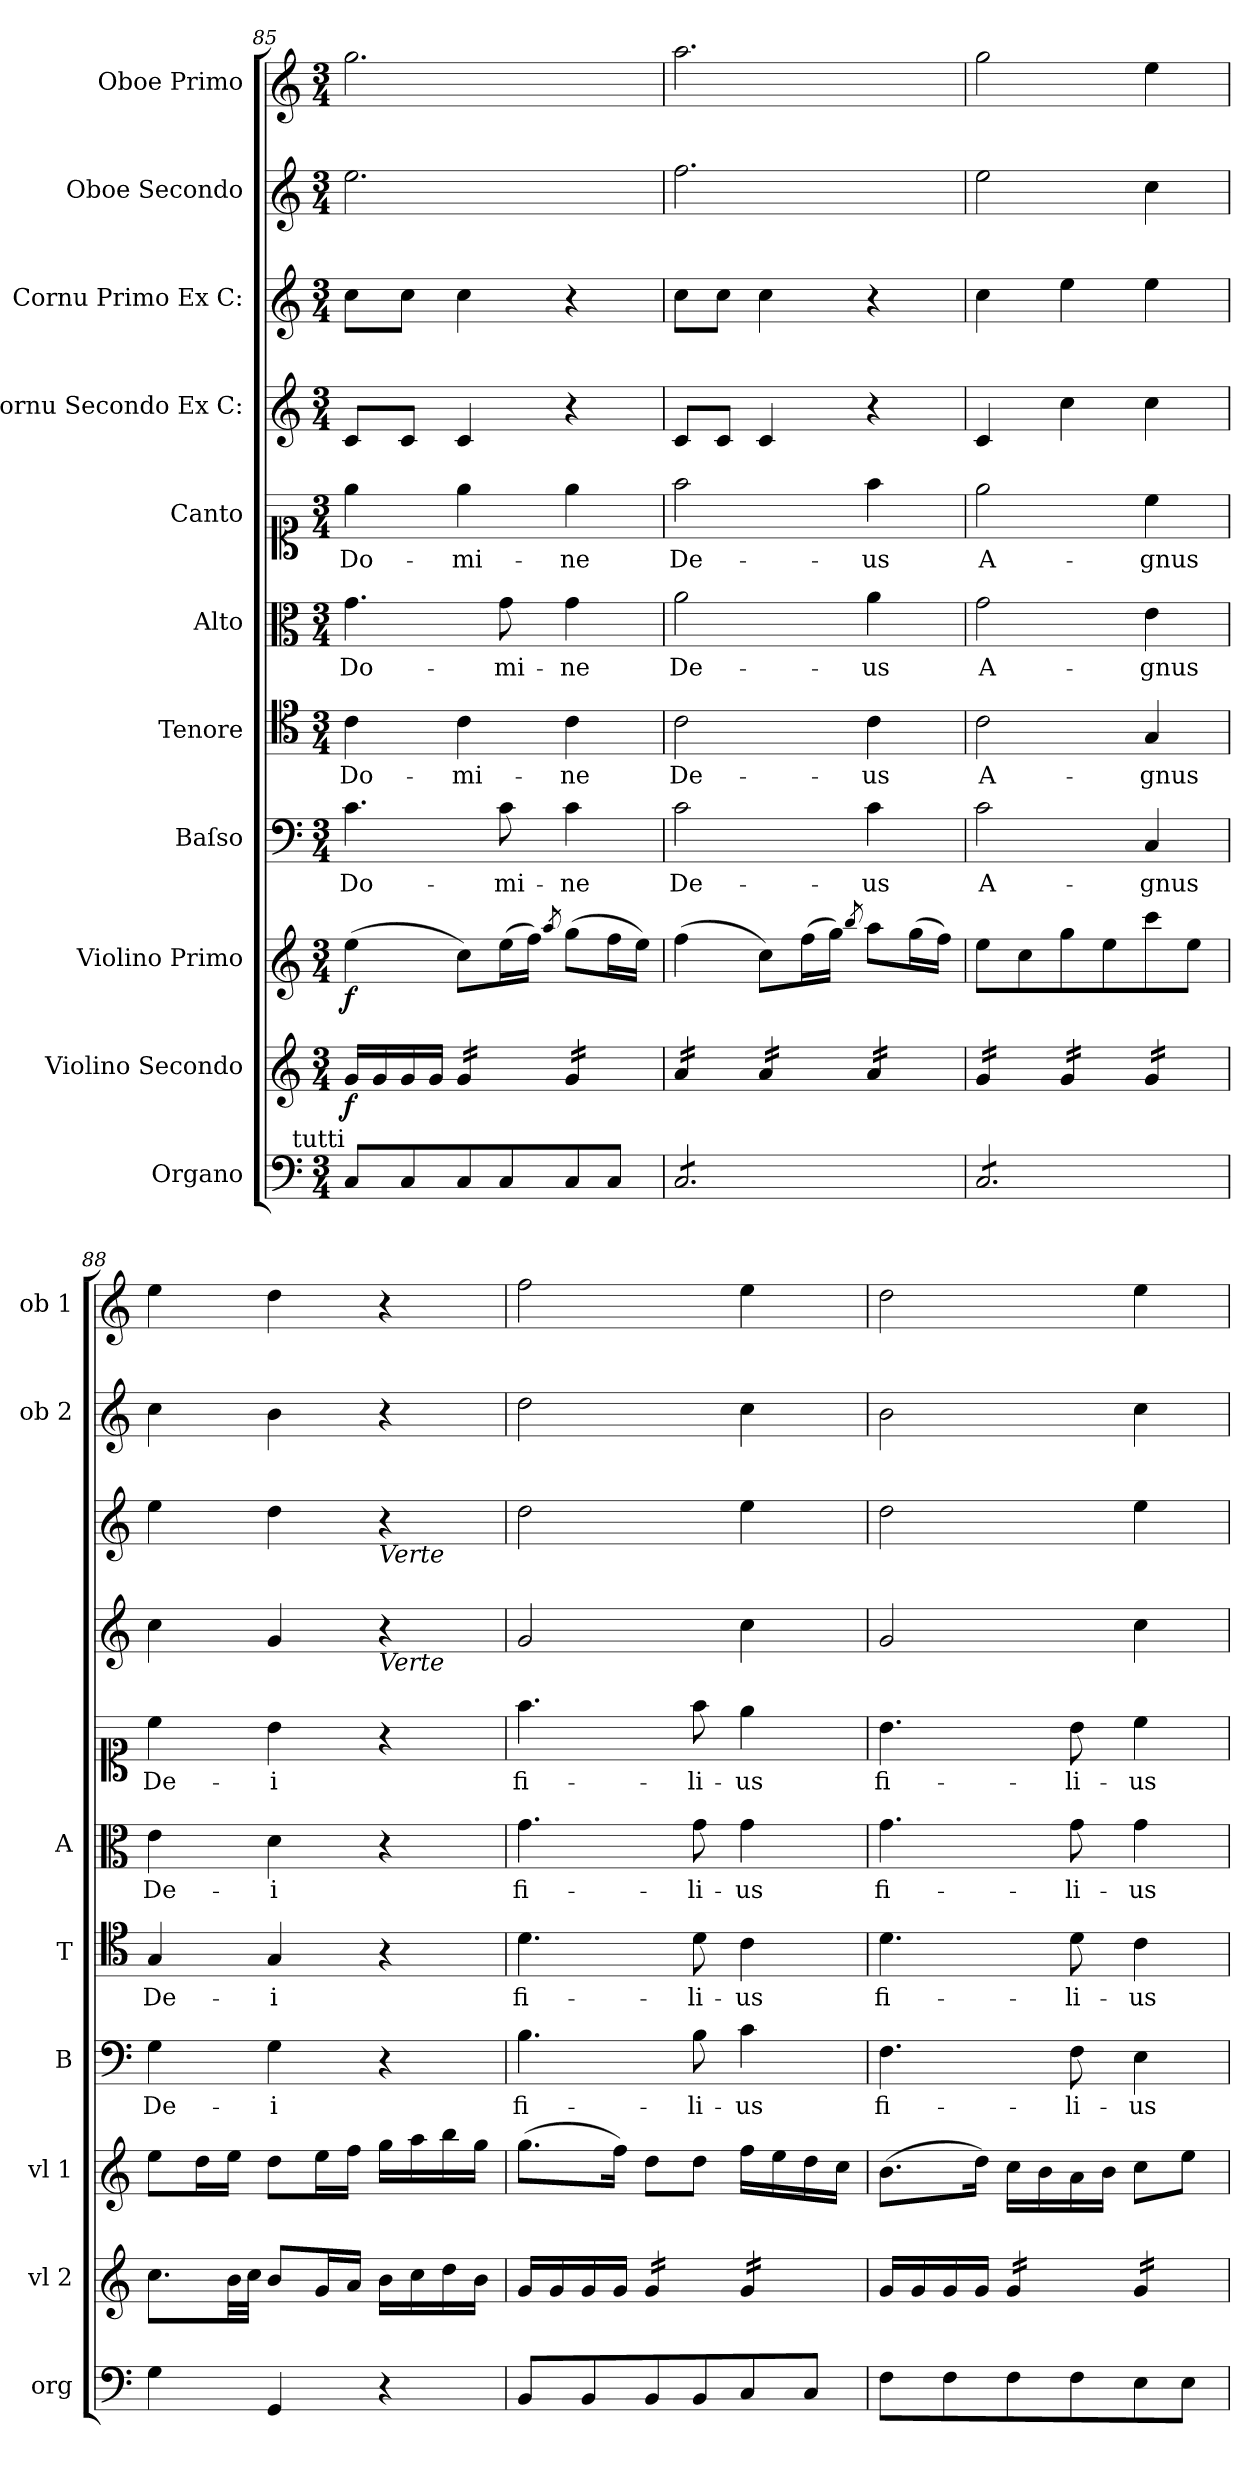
**kern	**kern	**dynam	**kern	**dynam	**kern	**text	**kern	**text	**kern	**text	**kern	**text	**kern	**kern	**kern	**dynam	**kern	**dynam
*part11	*part10	*part10	*part9	*part9	*part8	*part8	*part7	*part7	*part6	*part6	*part5	*part5	*part4	*part3	*part2	*part2	*part1	*part1
*staff11	*staff10	*staff10	*staff9	*staff9	*staff8	*staff8	*staff7	*staff7	*staff6	*staff6	*staff5	*staff5	*staff4	*staff3	*staff2	*staff2	*staff1	*staff1
*I"Organo	*I"Violino Secondo	*	*I"Violino Primo	*	*I"Baſso	*	*I"Tenore	*	*I"Alto	*	*I"Canto	*	*I"Cornu Secondo Ex C:	*I"Cornu Primo Ex C:	*I"Oboe Secondo	*	*I"Oboe Primo	*
*I'org	*I'vl 2	*	*I'vl 1	*	*I'B	*	*I'T	*	*I'A	*	*	*	*	*	*I'ob 2	*	*I'ob 1	*
*clefF4	*clefG2	*	*clefG2	*	*clefF4	*	*clefC4	*	*clefC3	*	*clefC1	*	*clefG2	*clefG2	*clefG2	*	*clefG2	*
*k[]	*k[]	*	*k[]	*	*k[]	*	*k[]	*	*k[]	*	*k[]	*	*k[]	*k[]	*k[]	*	*k[]	*
*C:	*C:	*	*C:	*	*C:	*	*C:	*	*C:	*	*C:	*	*C:	*C:	*C:	*	*C:	*
*M3/4	*M3/4	*	*M3/4	*	*M3/4	*	*M3/4	*	*M3/4	*	*M3/4	*	*M3/4	*M3/4	*M3/4	*	*M3/4	*
=85	=85	=85	=85	=85	=85	=85	=85	=85	=85	=85	=85	=85	=85	=85	=85	=85	=85	=85
!LO:TX:a:rj:t=tutti	!	!	!	!	!	!	!	!	!	!	!	!	!	!	!	!	!	!
!	!	!	!	!	!	!	!	!	!	!	!	!	!	!	!	!	!	!LO:DY:a:rj
8C/L	16g/LL	f	(4ee\	f	4.c\	Do-	4c\	Do-	4.g\	Do-	4ee\	Do-	8c/L	8cc\L	2.ee\	for&colon;	2.gg\	for&colon;
.	16g/	.	.	.	.	.	.	.	.	.	.	.	.	.	.	.	.	.
8C/	16g/	.	.	.	.	.	.	.	.	.	.	.	8c/J	8cc\J	.	.	.	.
.	16g/JJ	.	.	.	.	.	.	.	.	.	.	.	.	.	.	.	.	.
*	*tremolo	*	*	*	*	*	*	*	*	*	*	*	*	*	*	*	*	*
8C/	16g/LL	.	8cc\L)	.	.	.	4c\	-mi-	.	.	4ee\	-mi-	4c/	4cc\	.	.	.	.
.	16g/	.	.	.	.	.	.	.	.	.	.	.	.	.	.	.	.	.
8C/	16g/	.	(16ee\L	.	8c\	-mi-	.	.	8g\	-mi-	.	.	.	.	.	.	.	.
.	16g/JJ	.	16ff\JJ)	.	.	.	.	.	.	.	.	.	.	.	.	.	.	.
.	.	.	8qaa/	.	.	.	.	.	.	.	.	.	.	.	.	.	.	.
8C/	16g/LL	.	(8gg\L	.	4c\	-ne	4c\	-ne	4g\	-ne	4ee\	-ne	4r	4r	.	.	.	.
.	16g/	.	.	.	.	.	.	.	.	.	.	.	.	.	.	.	.	.
8C/J	16g/	.	16ff\L	.	.	.	.	.	.	.	.	.	.	.	.	.	.	.
.	16g/JJ	.	16ee\JJ)	.	.	.	.	.	.	.	.	.	.	.	.	.	.	.
=86	=86	=86	=86	=86	=86	=86	=86	=86	=86	=86	=86	=86	=86	=86	=86	=86	=86	=86
*tremolo	*	*	*	*	*	*	*	*	*	*	*	*	*	*	*	*	*	*
8C/L	16a/LL	.	(4ff\	.	2c\	De-	2c\	De-	2a\	De-	2ff\	De-	8c/L	8cc\L	2.ff\	.	2.aa\	.
.	16a/	.	.	.	.	.	.	.	.	.	.	.	.	.	.	.	.	.
8C/	16a/	.	.	.	.	.	.	.	.	.	.	.	8c/J	8cc\J	.	.	.	.
.	16a/JJ	.	.	.	.	.	.	.	.	.	.	.	.	.	.	.	.	.
8C/	16a/LL	.	8cc\L)	.	.	.	.	.	.	.	.	.	4c/	4cc\	.	.	.	.
.	16a/	.	.	.	.	.	.	.	.	.	.	.	.	.	.	.	.	.
8C/	16a/	.	(16ff\L	.	.	.	.	.	.	.	.	.	.	.	.	.	.	.
.	16a/JJ	.	16gg\JJ)	.	.	.	.	.	.	.	.	.	.	.	.	.	.	.
.	.	.	8qbb/	.	.	.	.	.	.	.	.	.	.	.	.	.	.	.
8C/	16a/LL	.	8aa\L	.	4c\	-us	4c\	-us	4a\	-us	4ff\	-us	4r	4r	.	.	.	.
.	16a/	.	.	.	.	.	.	.	.	.	.	.	.	.	.	.	.	.
8C/J	16a/	.	(16gg\L	.	.	.	.	.	.	.	.	.	.	.	.	.	.	.
.	16a/JJ	.	16ff\JJ)	.	.	.	.	.	.	.	.	.	.	.	.	.	.	.
=87	=87	=87	=87	=87	=87	=87	=87	=87	=87	=87	=87	=87	=87	=87	=87	=87	=87	=87
8C/L	16g/LL	.	8ee\L	.	2c\	A-	2c\	A-	2g\	A-	2ee\	A-	4c/	4cc\	2ee\	.	2gg\	.
.	16g/	.	.	.	.	.	.	.	.	.	.	.	.	.	.	.	.	.
8C/	16g/	.	8cc\	.	.	.	.	.	.	.	.	.	.	.	.	.	.	.
.	16g/JJ	.	.	.	.	.	.	.	.	.	.	.	.	.	.	.	.	.
8C/	16g/LL	.	8gg\	.	.	.	.	.	.	.	.	.	4cc\	4ee\	.	.	.	.
.	16g/	.	.	.	.	.	.	.	.	.	.	.	.	.	.	.	.	.
8C/	16g/	.	8ee\	.	.	.	.	.	.	.	.	.	.	.	.	.	.	.
.	16g/JJ	.	.	.	.	.	.	.	.	.	.	.	.	.	.	.	.	.
8C/	16g/LL	.	8ccc\	.	4C/	-gnus	4G/	-gnus	4e\	-gnus	4cc\	-gnus	4cc\	4ee\	4cc\	.	4ee\	.
.	16g/	.	.	.	.	.	.	.	.	.	.	.	.	.	.	.	.	.
8C/J	16g/	.	8ee\J	.	.	.	.	.	.	.	.	.	.	.	.	.	.	.
*Xtremolo	*	*	*	*	*	*	*	*	*	*	*	*	*	*	*	*	*	*
.	16g/JJ	.	.	.	.	.	.	.	.	.	.	.	.	.	.	.	.	.
*	*Xtremolo	*	*	*	*	*	*	*	*	*	*	*	*	*	*	*	*	*
=88	=88	=88	=88	=88	=88	=88	=88	=88	=88	=88	=88	=88	=88	=88	=88	=88	=88	=88
4G\	8.cc\L	.	8ee\L	.	4G\	De-	4G/	De-	4e\	De-	4cc\	De-	4cc\	4ee\	4cc\	.	4ee\	.
.	.	.	16dd\L	.	.	.	.	.	.	.	.	.	.	.	.	.	.	.
.	32b\LL	.	16ee\JJ	.	.	.	.	.	.	.	.	.	.	.	.	.	.	.
.	32cc\JJJ	.	.	.	.	.	.	.	.	.	.	.	.	.	.	.	.	.
4GG/	8b/L	.	8dd\L	.	4G\	-i	4G/	-i	4d\	-i	4b\	-i	4g/	4dd\	4b\	.	4dd\	.
.	16g/L	.	16ee\L	.	.	.	.	.	.	.	.	.	.	.	.	.	.	.
.	16a/JJ	.	16ff\JJ	.	.	.	.	.	.	.	.	.	.	.	.	.	.	.
!	!	!	!	!	!	!	!	!	!	!	!	!	!	!LO:TX:b:i:t=Verte	!	!	!	!
!	!	!	!	!	!	!	!	!	!	!	!	!	!LO:TX:b:i:t=Verte	!	!	!	!	!
4r	16b\LL	.	16gg\LL	.	4r	.	4r	.	4r	.	4r	.	4r	4r	4r	.	4r	.
.	16cc\	.	16aa\	.	.	.	.	.	.	.	.	.	.	.	.	.	.	.
.	16dd\	.	16bb\	.	.	.	.	.	.	.	.	.	.	.	.	.	.	.
.	16b\JJ	.	16gg\JJ	.	.	.	.	.	.	.	.	.	.	.	.	.	.	.
=89	=89	=89	=89	=89	=89	=89	=89	=89	=89	=89	=89	=89	=89	=89	=89	=89	=89	=89
8BB/L	16g/LL	.	(8.gg\L	.	4.B\	fi-	4.d\	fi-	4.g\	fi-	4.ff\	fi-	2g/	2dd\	2dd\	.	2ff\	.
.	16g/	.	.	.	.	.	.	.	.	.	.	.	.	.	.	.	.	.
8BB/	16g/	.	.	.	.	.	.	.	.	.	.	.	.	.	.	.	.	.
.	16g/JJ	.	16ff\Jk)	.	.	.	.	.	.	.	.	.	.	.	.	.	.	.
*	*tremolo	*	*	*	*	*	*	*	*	*	*	*	*	*	*	*	*	*
8BB/	16g/LL	.	8dd\L	.	.	.	.	.	.	.	.	.	.	.	.	.	.	.
.	16g/	.	.	.	.	.	.	.	.	.	.	.	.	.	.	.	.	.
8BB/	16g/	.	8dd\J	.	8B\	-li-	8d\	-li-	8g\	-li-	8ff\	-li-	.	.	.	.	.	.
.	16g/JJ	.	.	.	.	.	.	.	.	.	.	.	.	.	.	.	.	.
8C/	16g/LL	.	16ff\LL	.	4c\	-us	4c\	-us	4g\	-us	4ee\	-us	4cc\	4ee\	4cc\	.	4ee\	.
.	16g/	.	16ee\	.	.	.	.	.	.	.	.	.	.	.	.	.	.	.
8C/J	16g/	.	16dd\	.	.	.	.	.	.	.	.	.	.	.	.	.	.	.
.	16g/JJ	.	16cc\JJ	.	.	.	.	.	.	.	.	.	.	.	.	.	.	.
*	*Xtremolo	*	*	*	*	*	*	*	*	*	*	*	*	*	*	*	*	*
=90	=90	=90	=90	=90	=90	=90	=90	=90	=90	=90	=90	=90	=90	=90	=90	=90	=90	=90
!	!	!	!	!	!	!LO:LY:i	!	!LO:LY:i	!	!LO:LY:i	!	!	!	!	!	!	!	!
8F\L	16g/LL	.	(8.b\L	.	4.F\	fi-	4.d\	fi-	4.g\	fi-	4.b\	fi-	2g/	2dd\	2b\	.	2dd\	.
.	16g/	.	.	.	.	.	.	.	.	.	.	.	.	.	.	.	.	.
8F\	16g/	.	.	.	.	.	.	.	.	.	.	.	.	.	.	.	.	.
.	16g/JJ	.	16dd\Jk)	.	.	.	.	.	.	.	.	.	.	.	.	.	.	.
*	*tremolo	*	*	*	*	*	*	*	*	*	*	*	*	*	*	*	*	*
8F\	16g/LL	.	16cc\LL	.	.	.	.	.	.	.	.	.	.	.	.	.	.	.
.	16g/	.	16b\	.	.	.	.	.	.	.	.	.	.	.	.	.	.	.
!	!	!	!	!	!	!LO:LY:i	!	!LO:LY:i	!	!LO:LY:i	!	!	!	!	!	!	!	!
8F\	16g/	.	16a\	.	8F\	-li-	8d\	-li-	8g\	-li-	8b\	-li-	.	.	.	.	.	.
.	16g/JJ	.	16b\JJ	.	.	.	.	.	.	.	.	.	.	.	.	.	.	.
!	!	!	!	!	!	!LO:LY:i	!	!LO:LY:i	!	!LO:LY:i	!	!	!	!	!	!	!	!
8E\	16g/LL	.	8cc\L	.	4E\	-us	4c\	-us	4g\	-us	4cc\	-us	4cc\	4ee\	4cc\	.	4ee\	.
.	16g/	.	.	.	.	.	.	.	.	.	.	.	.	.	.	.	.	.
8E\J	16g/	.	8ee\J	.	.	.	.	.	.	.	.	.	.	.	.	.	.	.
.	16g/JJ	.	.	.	.	.	.	.	.	.	.	.	.	.	.	.	.	.
*	*Xtremolo	*	*	*	*	*	*	*	*	*	*	*	*	*	*	*	*	*
=	=	=	=	=	=	=	=	=	=	=	=	=	=	=	=	=	=	=
*-	*-	*-	*-	*-	*-	*-	*-	*-	*-	*-	*-	*-	*-	*-	*-	*-	*-	*-
